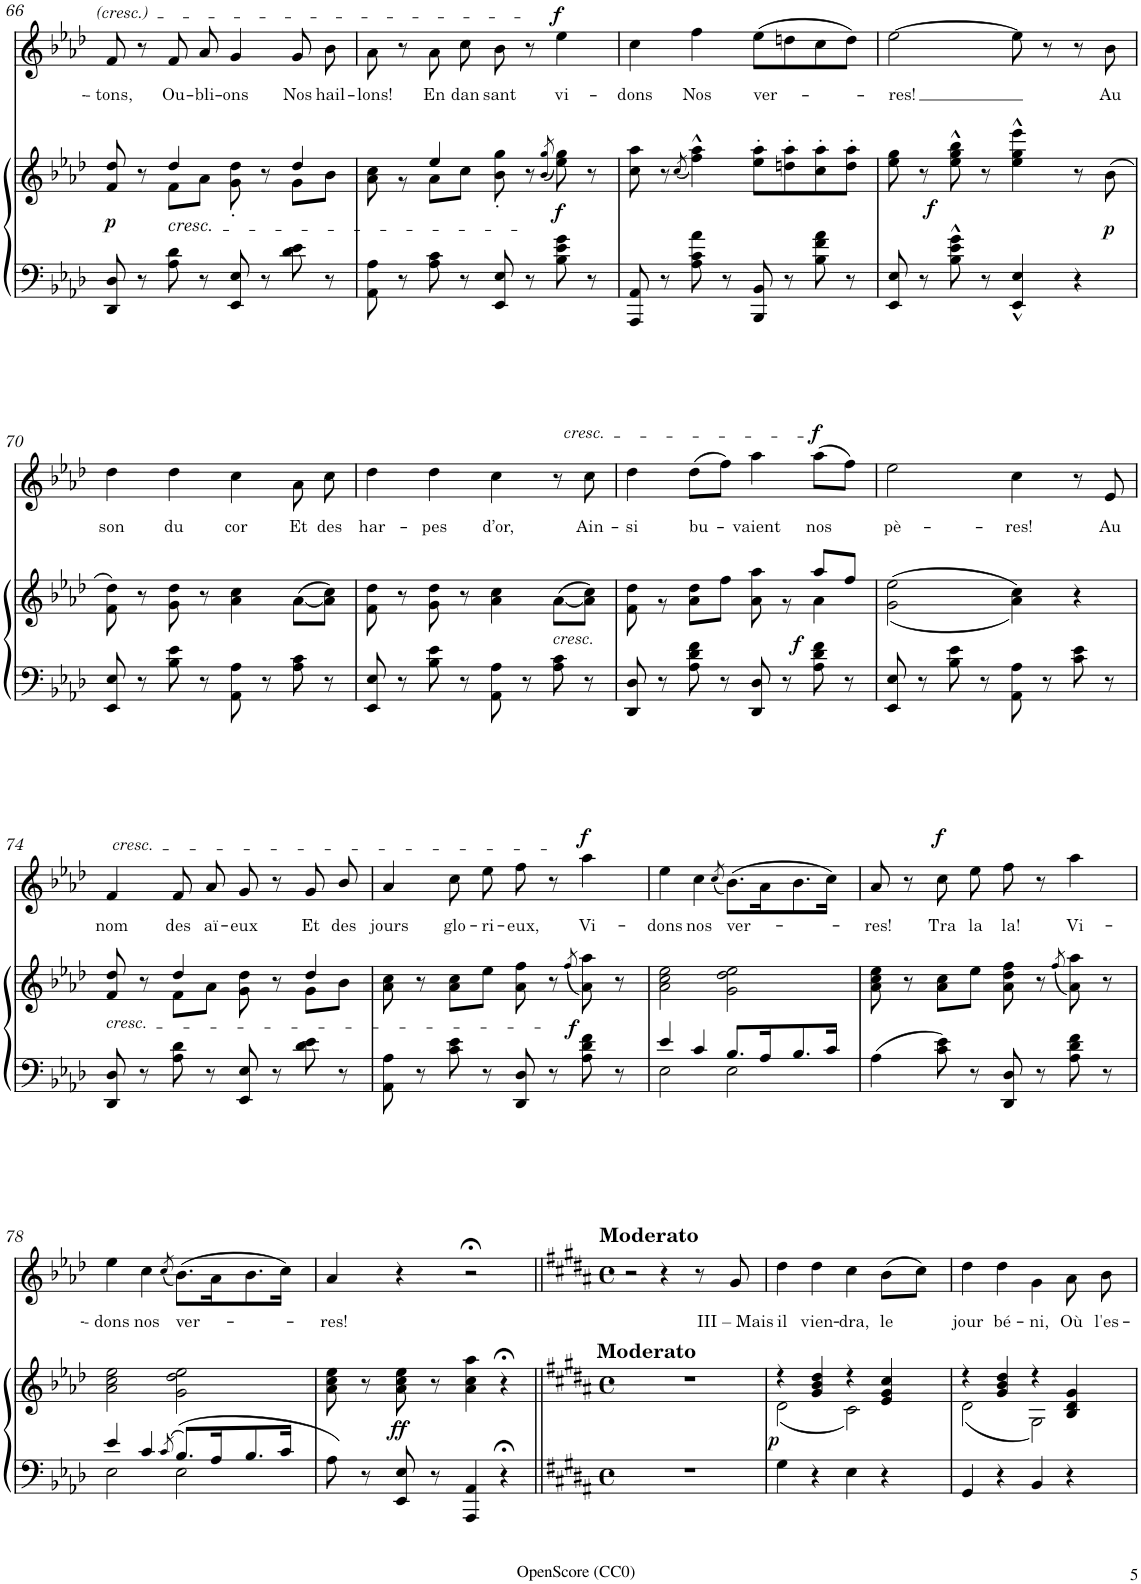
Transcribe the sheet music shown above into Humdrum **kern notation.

**kern	**kern	**dynam	**kern	**text	**dynam
*part2	*part2	*part2	*part1	*part1	*part1
*staff3	*staff2	*staff2/3	*staff1	*staff1	*staff1
*I"Piano	*	*	*I"Chant Voice	*	*
*I'Pno	*	*	*	*	*
!!LO:PB:g=z
*clefF4	*clefG2	*	*clefG2	*	*
*k[b-e-a-d-]	*k[b-e-a-d-]	*	*k[b-e-a-d-]	*	*
*M2/2	*M2/2	*	*M2/2	*	*
*met(c|)	*met(c|)	*	*met(c|)	*	*
=66	=66	=66	=66	=66	=66
*	*^	*	*	*	*
!	!	!	!LO:DY:b	!	!LO:LY:b	!
8DD-/ 8D-/	8f/ 8dd-/	4ryy	p	8f/	-- tons,	.
8r	8r	.	.	8r	.	.
!	!LO:TX:b:i:t=cresc.	!	!	!	!	!
!	!	!	!	!	!LO:LY:b	!
8A-\ 8d-\	4dd-/	8f\L	.	8f/	Ou-	.
!	!	!	!	!	!LO:LY:b	!
8r	.	8a-\J	.	8a-/	-bli-	.
!	!	!	!	!	!LO:LY:b	!
8EE-/ 8E-/	8g\'< 8dd-\'<	4ryy	.	4g/	-ons	.
8r	8r	.	.	.	.	.
!	!	!	!	!	!LO:LY:b	!
8d-\ 8e-\	4dd-/	8g\L	.	8g/	Nos	.
!	!	!	!	!	!LO:LY:b	!
8r	.	8b-\J	.	8b-\	hail-	.
=67	=67	=67	=67	=67	=67	=67
!	!	!	!	!	!LO:LY:b	!
8AA-\ 8A-\	4ryy	8a-\ 8cc\	.	8a-\	-lons!	.
8r	.	8r	.	8r	.	.
!	!	!	!	!	!LO:LY:b	!
8A-\ 8c\	4ee-/	8a-\L	.	8a-\	En	.
!	!	!	!	!	!LO:LY:b	!
8r	.	8cc\J	.	8cc\	dan-	.
!	!	!	!	!	!LO:LY:b	!
8EE-/ 8E-/	8b-\'< 8gg\'<	4ryy	.	8b-\	-sant	.
8r	8r	.	.	8r	.	.
.	(8qb-/ 8qgg/	.	.	.	.	.
!	!	!	!LO:DY:b	!	!LO:LY:b	!LO:DY:a
8B-\ 8e-\ 8g\	8ee-\ 8gg\)	4ryy	f	4ee-\	vi-	f
8r	8r	.	.	.	.	.
*	*v	*v	*	*	*	*
=68	=68	=68	=68	=68	=68
!	!	!	!	!LO:LY:b	!
8AAA-/ 8AA-/	8cc\ 8aa-\	.	4cc\	-dons	.
8r	8r	.	.	.	.
.	(8qcc/	.	.	.	.
!	!	!	!	!LO:LY:b	!
8A-\ 8c\ 8a-\	4ff\^^ 4aa-\^^)	.	4ff\	Nos	.
8r	.	.	.	.	.
!	!	!	!	!LO:LY:b	!
8BBB-/ 8BB-/	8ee-\' 8aa-\'L	.	(8ee-\L	ver-	.
8r	8ddn\' 8aa-\'	.	8ddn\	.	.
8B-\ 8f\ 8a-\	8cc\' 8aa-\'	.	8cc\	.	.
8r	8dd\' 8aa-\'J	.	8dd\J)	.	.
=69	=69	=69	=69	=69	=69
!	!	!	!	!LO:LY:b	!
8EE-/ 8E-/	8ee-\ 8gg\	.	[2ee-\	-res!	.
8r	8r	.	.	.	.
!	!	!LO:DY:b	!	!	!
8B-\^^ 8e-\^^ 8g\^^	8ee-\^^ 8gg\^^ 8bb-\^^	f	.	.	.
8r	8r	.	.	.	.
4EE-/^^ 4E-/^^	4ee-\^^ 4gg\^^ 4eee-\^^	.	8ee-\]	.	.
.	.	.	8r	.	.
4r	8r	.	8r	.	.
!	!	!LO:DY:b	!	!LO:LY:b	!
.	(8b-\	p	8b-\	Au	.
!!LO:LB:g=z
=70	=70	=70	=70	=70	=70
!	!	!	!	!LO:LY:b	!
8EE-/ 8E-/	8f\ 8dd-\)	.	4dd-\	son	.
8r	8r	.	.	.	.
!	!	!	!	!LO:LY:b	!
8B-\ 8e-\	8g\ 8dd-\	.	4dd-\	du	.
8r	8r	.	.	.	.
!	!	!	!	!LO:LY:b	!
8AA-\ 8A-\	4a-\ 4cc\	.	4cc\	cor	.
8r	.	.	.	.	.
!	!	!	!	!LO:LY:b	!
8A-\ 8c\	(>[<8a-\L	.	8a-\	Et	.
!	!	!	!	!LO:LY:b	!
8r	8a-\] 8cc\J)	.	8cc\	des	.
=71	=71	=71	=71	=71	=71
!	!	!	!	!LO:LY:b	!
8EE-/ 8E-/	8f\ 8dd-\	.	4dd-\	har-	.
8r	8r	.	.	.	.
!	!	!	!	!LO:LY:b	!
8B-\ 8e-\	8g\ 8dd-\	.	4dd-\	-pes	.
8r	8r	.	.	.	.
!	!	!	!	!LO:LY:b	!
8AA-\ 8A-\	4a-\ 4cc\	.	4cc\	d’or,	.
8r	.	.	.	.	.
!	!	!	!LO:TX:a:i:t=cresc.	!	!
!	!LO:TX:b:i:t=cresc.	!	!	!	!
8A-\ 8c\	(>[<8a-\L	.	8r	.	.
!	!	!	!	!LO:LY:b	!
8r	8a-\] 8cc\J)	.	8cc\	Ain-	.
=72	=72	=72	=72	=72	=72
*	*^	*	*	*	*
!	!	!	!	!	!LO:LY:b	!
8DD-/ 8D-/	4ryy	8f\ 8dd-\	.	4dd-\	-si	.
8r	.	8r	.	.	.	.
!	!	!	!	!	!LO:LY:b	!
8A-\ 8d-\ 8f\	4ryy	8a-\ 8dd-\L	.	(8dd-\L	bu-	.
8r	.	8ff\J	.	8ff\J)	.	.
!	!	!	!	!	!LO:LY:b	!
8DD-/ 8D-/	4ryy	8a-\ 8aa-\	.	4aa-\	-vaient	.
8r	.	8r	.	.	.	.
!	!	!	!LO:DY:b	!	!LO:LY:b	!LO:DY:a
8A-\ 8d-\ 8f\	8aa-/L	4a-\	f	(8aa-\L	nos	f
8r	8ff/J	.	.	8ff\J)	.	.
*	*v	*v	*	*	*	*
=73	=73	=73	=73	=73	=73
!	!	!	!	!LO:LY:b	!
8EE-/ 8E-/	((<2g\ 2ee-\	.	2ee-\	pè-	.
8r	.	.	.	.	.
8B-\ 8e-\	.	.	.	.	.
8r	.	.	.	.	.
!	!	!	!	!LO:LY:b	!
8AA-\ 8A-\	4a-\ 4cc\))	.	4cc\	-res!	.
8r	.	.	.	.	.
8c\ 8e-\	4r	.	8r	.	.
!	!	!	!	!LO:LY:b	!
8r	.	.	8e-/	Au	.
!!LO:LB:g=z
=74	=74	=74	=74	=74	=74
*	*^	*	*	*	*
!	!	!	!	!LO:TX:a:i:t=cresc.	!	!
!	!LO:TX:b:i:t=cresc.	!	!	!	!	!
!	!	!	!	!	!LO:LY:b	!
8DD-/ 8D-/	8f/ 8dd-/	4ryy	.	4f/	nom	.
8r	8r	.	.	.	.	.
!	!	!	!	!	!LO:LY:b	!
8A-\ 8d-\	4dd-/	8f\L	.	8f/	des	.
!	!	!	!	!	!LO:LY:b	!
8r	.	8a-\J	.	8a-/	aï-	.
!	!	!	!	!	!LO:LY:b	!
8EE-/ 8E-/	8g\ 8dd-\	4ryy	.	8g/	-eux	.
8r	8r	.	.	8r	.	.
!	!	!	!	!	!LO:LY:b	!
8d-\ 8e-\	4dd-/	8g\L	.	8g/	Et	.
!	!	!	!	!	!LO:LY:b	!
8r	.	8b-\J	.	8b-/	des	.
=75	=75	=75	=75	=75	=75	=75
!	!	!	!	!	!LO:LY:b	!
*	*v	*v	*	*	*	*
8AA-\ 8A-\	8a-\ 8cc\	.	4a-/	jours	.
8r	8r	.	.	.	.
!	!	!	!	!LO:LY:b	!
8c\ 8e-\	8a-\ 8cc\L	.	8cc\	glo-	.
!	!	!	!	!LO:LY:b	!
8r	8ee-\J	.	8ee-\	-ri-	.
!	!	!	!	!LO:LY:b	!
8DD-/ 8D-/	8a-\ 8ff\	.	8ff\	-eux,	.
8r	8r	.	8r	.	.
.	(8qff/	.	.	.	.
!	!	!LO:DY:b	!	!LO:LY:b	!LO:DY:a
8A-\ 8d-\ 8f\	8a-\ 8aa-\)	f	4aa-\	Vi-	f
8r	8r	.	.	.	.
=76	=76	=76	=76	=76	=76
*^	*	*	*	*	*
!	!	!	!	!	!LO:LY:b	!
4e-/	2E-\	2a-\ 2cc\ 2ee-\	.	4ee-\	-dons	.
!	!	!	!	!	!LO:LY:b	!
4c/	.	.	.	4cc\	nos	.
.	.	.	.	(8qcc/	.	.
!	!	!	!	!	!LO:LY:b	!
8.B-/L	2E-\	2g\ 2dd-\ 2ee-\	.	(8.b-\L)	ver-	.
16A-/K	.	.	.	16a-\K	.	.
8.B-/	.	.	.	8.b-\	.	.
16c/Jk	.	.	.	16cc\Jk)	.	.
*v	*v	*	*	*	*	*
=77	=77	=77	=77	=77	=77
!	!	!	!	!LO:LY:b	!
4A-\	8a-\ 8cc\ 8ee-\	.	8a-/	-res!	.
.	8r	.	8r	.	.
!	!	!	!	!LO:LY:b	!LO:DY:a
8c\ 8e-\	8a-\ 8cc\L	.	8cc\	Tra	f
!	!	!	!	!LO:LY:b	!
8r	8ee-\J	.	8ee-\	la	.
!	!	!	!	!LO:LY:b	!
8DD-/ 8D-/	8a-\ 8dd-\ 8ff\	.	8ff\	la!	.
8r	8r	.	8r	.	.
.	(8qff/	.	.	.	.
!	!	!	!	!LO:LY:b	!
8A-\ 8d-\ 8f\	8a-\ 8aa-\)	.	4aa-\	Vi-	.
8r	8r	.	.	.	.
!!LO:LB:g=z
=78	=78	=78	=78	=78	=78
*^	*	*	*	*	*
!	!	!	!	!	!LO:LY:b	!
4e-/	2E-\	2a-\ 2cc\ 2ee-\	.	4ee-\	-- dons	.
!	!	!	!	!	!LO:LY:b	!
4c/	.	.	.	4cc\	nos	.
8qc/	.	.	.	(8qcc/	.	.
!	!	!	!	!	!LO:LY:b	!
8.B-/L	2E-\	2g\ 2dd-\ 2ee-\	.	(>8.b-\L)	ver-	.
16A-/K	.	.	.	16a-\K	.	.
8.B-/	.	.	.	8.b-\	.	.
16c/Jk	.	.	.	16cc\Jk)	.	.
*v	*v	*	*	*	*	*
=79	=79	=79	=79	=79	=79
!	!	!	!	!LO:LY:b	!
8A-\	8a-\ 8cc\ 8ee-\	.	4a-/	-res!	.
8r	8r	.	.	.	.
!	!	!LO:DY:b	!	!	!
8EE-/ 8E-/	8a-\ 8cc\ 8ee-\	ff	4r	.	.
8r	8r	.	.	.	.
4AAA-/ 4AA-/	4a-\ 4cc\ 4aa-\	.	2r;<	.	.
4r;<	4r;<	.	.	.	.
=80||	=80||	=80||	=80||	=80||	=80||
*k[f#c#g#d#a#]	*k[f#c#g#d#a#]	*	*k[f#c#g#d#a#]	*	*
*M4/4	*M4/4	*	*M4/4	*	*
*met(c)	*met(c)	*	*met(c)	*	*
!	!	!	!LO:TX:a:B:t=Moderato	!	!
!	!LO:TX:a:B:t=Moderato	!	!	!	!
1r	1r	.	2r	.	.
.	.	.	4r	.	.
.	.	.	8r	.	.
!	!	!	!	!LO:LY:b	!
.	.	.	8g#/	III – Mais	.
=81	=81	=81	=81	=81	=81
*	*^	*	*	*	*
!	!	!	!LO:DY:b	!	!LO:LY:b	!
4G#\	4r	(2d#\	p	4dd#\	il	.
!	!	!	!	!	!LO:LY:b	!
4r	4g#/ 4b/ 4dd#/	.	.	4dd#\	vien-	.
!	!	!	!	!	!LO:LY:b	!
4E\	4r	2c#\)	.	4cc#\	-dra,	.
!	!	!	!	!	!LO:LY:b	!
4r	4e/ 4g#/ 4cc#/	.	.	(8b\L	le	.
.	.	.	.	8cc#\J)	.	.
=82	=82	=82	=82	=82	=82	=82
!	!	!	!	!	!LO:LY:b	!
4GG#/	4r	(2d#\	.	4dd#\	jour	.
!	!	!	!	!	!LO:LY:b	!
4r	4g#/ 4b/ 4dd#/	.	.	4dd#\	bé-	.
!	!	!	!	!	!LO:LY:b	!
4BB/	4r	2G#\)	.	4g#\	-ni,	.
!	!	!	!	!	!LO:LY:b	!
4r	4B/ 4d#/ 4g#/	.	.	8a#\	Où	.
!	!	!	!	!	!LO:LY:b	!
.	.	.	.	8b\	l'es-	.
*	*v	*v	*	*	*	*
=	=	=	=	=	=
*-	*-	*-	*-	*-	*-
